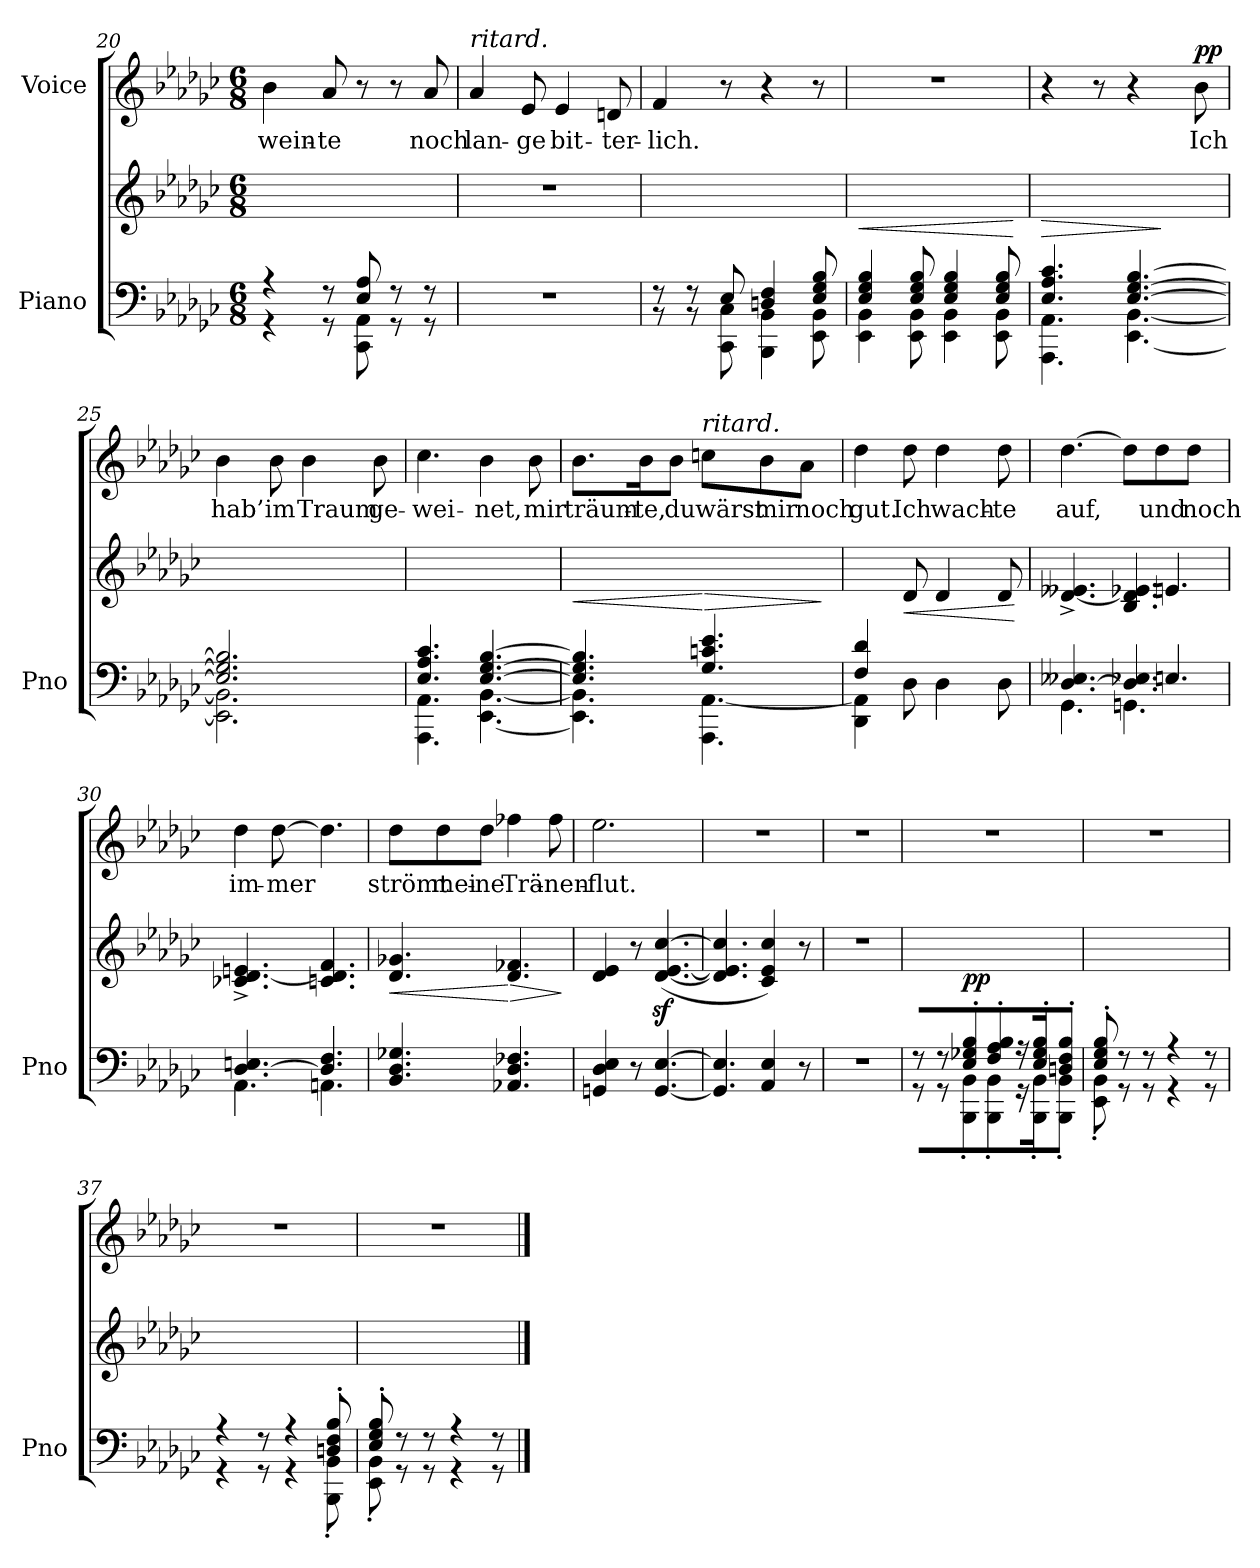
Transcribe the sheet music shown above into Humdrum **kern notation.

**kern	**kern	**dynam	**kern	**text	**dynam
*part2	*part2	*part2	*part1	*part1	*part1
*staff3	*staff2	*staff2/3	*staff1	*staff1	*staff1
*I"Piano	*	*	*I"Voice	*	*
*I'Pno	*	*	*	*	*
*clefF4	*clefG2	*	*clefG2	*	*
*k[b-e-a-d-g-c-]	*k[b-e-a-d-g-c-]	*	*k[b-e-a-d-g-c-]	*	*
*M6/8	*M6/8	*	*M6/8	*	*
=20	=20	=20	=20	=20	=20
*^	*	*	*	*	*
!	!	!	!	!	!LO:LY:b	!
4r	4r	2.ryy	.	4b-\	wein-	.
!	!	!	!	!	!LO:LY:b	!
8r	8r	.	.	8a-/	-te	.
8E-/ 8A-/	8CC-\ 8AA-\	.	.	8r	.	.
8r	8r	.	.	8r	.	.
!	!	!	!	!	!LO:LY:b	!
8r	8r	.	.	8a-/	noch	.
=21	=21	=21	=21	=21	=21	=21
!	!	!	!	!LO:TX:a:i:t=ritard.	!	!
!	!	!	!	!	!LO:LY:b	!
*v	*v	*	*	*	*	*
2.r	2.r	.	4a-/	lan-	.
!	!	!	!	!LO:LY:b	!
.	.	.	8e-/	-ge	.
!	!	!	!	!LO:LY:b	!
.	.	.	4e-/	bit-	.
!	!	!	!	!LO:LY:b	!
.	.	.	8dn/	-ter-	.
=22	=22	=22	=22	=22	=22
*^	*	*	*	*	*
!	!	!	!	!	!LO:LY:b	!
8r	8r	2.ryy	.	4f/	-lich.	.
8r	8r	.	.	.	.	.
8E-/	8CC-\ 8C-\	.	.	8r	.	.
4Dn/ 4F/	4BBB-\ 4BB-\	.	.	4r	.	.
8E-/ 8G-/ 8B-/	8EE-\ 8BB-\	.	.	8r	.	.
=23	=23	=23	=23	=23	=23	=23
!	!	!	!LO:HP:b	!	!	!
4E-/ 4G-/ 4B-/	4EE-\ 4BB-\	2.ryy	<	2.r	.	.
8E-/ 8G-/ 8B-/	8EE-\ 8BB-\	.	.	.	.	.
4E-/ 4G-/ 4B-/	4EE-\ 4BB-\	.	.	.	.	.
8E-/ 8G-/ 8B-/	8EE-\ 8BB-\	.	.	.	.	.
*v	*v	*	*	*	*	*
.	.	[	.	.	.
!!LO:LB:g=z
=24	=24	=24	=24	=24	=24
*^	*	*	*	*	*
!	!	!	!LO:HP:b	!	!	!
4.E-/ 4.A-/ 4.c-/	4.AAA-\ 4.AA-\	2ryy	>	4r	.	.
.	.	.	.	8r	.	.
[4.E-/ [4.G-/ [4.B-/	[4.EE-\ [4.BB-\	.	.	4r	.	.
.	.	4ryy	]	.	.	.
!	!	!	!	!	!LO:LY:b	!LO:DY:a
.	.	.	.	8b-\	Ich	pp
=25	=25	=25	=25	=25	=25	=25
!	!	!	!	!	!LO:LY:b	!
2.E-/] 2.G-/] 2.B-/]	2.EE-\] 2.BB-\]	2.ryy	.	4b-\	hab’	.
!	!	!	!	!	!LO:LY:b	!
.	.	.	.	8b-\	im	.
!	!	!	!	!	!LO:LY:b	!
.	.	.	.	4b-\	Traum	.
!	!	!	!	!	!LO:LY:b	!
.	.	.	.	8b-\	ge-	.
=26	=26	=26	=26	=26	=26	=26
!	!	!	!	!	!LO:LY:b	!
4.E-/ 4.A-/ 4.c-/	4.AAA-\ 4.AA-\	2.ryy	.	4.cc-\	-wei-	.
!	!	!	!	!	!LO:LY:b	!
[4.E-/ [4.G-/ [4.B-/	[4.EE-\ [4.BB-\	.	.	4b-\	-net,	.
!	!	!	!	!	!LO:LY:b	!
.	.	.	.	8b-\	mir	.
=27	=27	=27	=27	=27	=27	=27
!	!	!	!LO:HP:b	!	!LO:LY:b	!
4.E-/] 4.G-/] 4.B-/]	4.EE-\] 4.BB-\]	4.ryy	<	8.b-\L	träum-	.
!	!	!	!	!	!LO:LY:b	!
.	.	.	.	16b-\K	-te,	.
!	!	!	!	!	!LO:LY:b	!
.	.	.	.	8b-\J	du	.
!	!	!	!	!LO:TX:a:i:t=ritard.	!	!
!	!	!	!LO:HP:n=1:b	!	!LO:LY:b	!
4.G-/ 4.cn/ 4.e-/	4.AAA-\ [4.AA-\	4.ryy	[ >	8ccn\L	wärst	.
!	!	!	!	!	!LO:LY:b	!
.	.	.	.	8b-\	mir	.
!	!	!	!	!	!LO:LY:b	!
.	.	.	.	8a-\J	noch	.
*v	*v	*	*	*	*	*
.	.	]	.	.	.
!!LO:LB:g=z
=28	=28	=28	=28	=28	=28
*^	*	*	*	*	*
!	!	!	!	!	!LO:LY:b	!
4F/ 4d-/	4DD-\ 4AA-\]	4ryy	.	4dd-\	gut.	.
!	!	!	!LO:HP:b	!	!LO:LY:b	!
2ryy	8D-\	8d-/	<	8dd-\	Ich	.
!	!	!	!	!	!LO:LY:b	!
.	4D-\	4d-/	.	4dd-\	wach-	.
!	!	!	!	!	!LO:LY:b	!
.	8D-\	8d-/	.	8dd-\	-te	.
*v	*v	*	*	*	*	*
.	.	[	.	.	.
=29	=29	=29	=29	=29	=29
*^	*^	*	*	*	*
*	*^	*	*	*	*	*	*
!	!	!	!	!	!	!	!LO:LY:b	!
[<4.D-/ 4.E--X/	4.GG-\	4.ryy	[<4.d-/^< 4.e--X/^<	4.ryy	.	[4.dd-\	auf,	.
4.D-/] 4.E-X/	4.GGn\	4.En/	4.B-/ 4.d-/] 4.e-X/	4.en/	.	8dd-\L]	.	.
!	!	!	!	!	!	!	!LO:LY:b	!
.	.	.	.	.	.	8dd-\	und	.
!	!	!	!	!	!	!	!LO:LY:b	!
.	.	.	.	.	.	8dd-\J	noch	.
*	*v	*v	*	*	*	*	*	*
*	*	*v	*v	*	*	*	*
=30	=30	=30	=30	=30	=30	=30
!	!	!	!	!	!LO:LY:b	!
[<4.D-/ 4.En/	4.AA-\	4.c-X/^ [<4.d-/^ 4.en/^	.	4dd-\	im-	.
!	!	!	!	!	!LO:LY:b	!
.	.	.	.	[8dd-\	-mer	.
4.D-/] 4.F/	4.AAn\	4.cn/ 4.d-/] 4.f/	.	4.dd-\]	.	.
=31	=31	=31	=31	=31	=31	=31
!	!	!	!LO:HP:b	!	!LO:LY:b	!
*v	*v	*	*	*	*	*
4.BB-/ 4.D-/ 4.G-X/	4.d-/ 4.g-X/	<	8dd-\L	strömt	.
!	!	!	!	!LO:LY:b	!
.	.	.	8dd-\	mei-	.
!	!	!	!	!LO:LY:b	!
.	.	.	8dd-\J	-ne	.
!	!	!LO:HP:n=1:b	!	!LO:LY:b	!
4.AA-X/ 4.D-/ 4.F-X/	4.d-/ 4.f-X/	[ >	4ff-X\	Trä-	.
!	!	!	!	!LO:LY:b	!
.	.	.	8ff-\	-nen-	.
.	.	]	.	.	.
!!LO:LB:g=z
=32	=32	=32	=32	=32	=32
!	!	!	!	!LO:LY:b	!
4GGn/ 4D-/ 4E-/	4d-/ 4e-/	.	2.ee-\	-flut.	.
8r	8r	.	.	.	.
[4.GG/ [4.E-/	(>[4.d-/z< [4.e-/z< [4.cc-/z<	.	.	.	.
=33	=33	=33	=33	=33	=33
4.GG/] 4.E-/]	4.d-/] 4.e-/] 4.cc-/]	.	2.r	.	.
4AA-/ 4E-/	4c-/ 4e-/ 4cc-/)	.	.	.	.
8r	8r	.	.	.	.
=34	=34	=34	=34	=34	=34
2.r	2.r	.	2.r	.	.
=35	=35	=35	=35	=35	=35
*^	*	*	*	*	*
8r	8r	4ryy	.	2.r	.	.
8r	8r	.	.	.	.	.
!	!	!	!LO:DY:b	!	!	!
8E-/' 8G-X/' 8B-/'	8BBB-\' 8BB-\'	2ryy	pp	.	.	.
8F/' 8A-/' 8B-/'L	8BBB-\' 8BB-\'L	.	.	.	.	.
16r	16r	.	.	.	.	.
16E-/' 16G-/' 16B-/'J	16BBB-\' 16BB-\'J	.	.	.	.	.
8Dn/' 8F/' 8B-/'J	8BBB-\' 8BB-\'J	.	.	.	.	.
=36	=36	=36	=36	=36	=36	=36
8E-/' 8G-/' 8B-/'	8EE-\' 8BB-\'	2.ryy	.	2.r	.	.
8r	8r	.	.	.	.	.
8r	8r	.	.	.	.	.
4r	4r	.	.	.	.	.
8r	8r	.	.	.	.	.
=37	=37	=37	=37	=37	=37	=37
4r	4r	2.ryy	.	2.r	.	.
8r	8r	.	.	.	.	.
4r	4r	.	.	.	.	.
8Dn/' 8F/' 8B-/'	8BBB-\' 8BB-\'	.	.	.	.	.
!!LO:PB:g=z
=38	=38	=38	=38	=38	=38	=38
8E-/' 8G-/' 8B-/'	8EE-\' 8BB-\'	2.ryy	.	2.r	.	.
8r	8r	.	.	.	.	.
8r	8r	.	.	.	.	.
4r	4r	.	.	.	.	.
8r	8r	.	.	.	.	.
*v	*v	*	*	*	*	*
==	==	==	==	==	==
*-	*-	*-	*-	*-	*-
